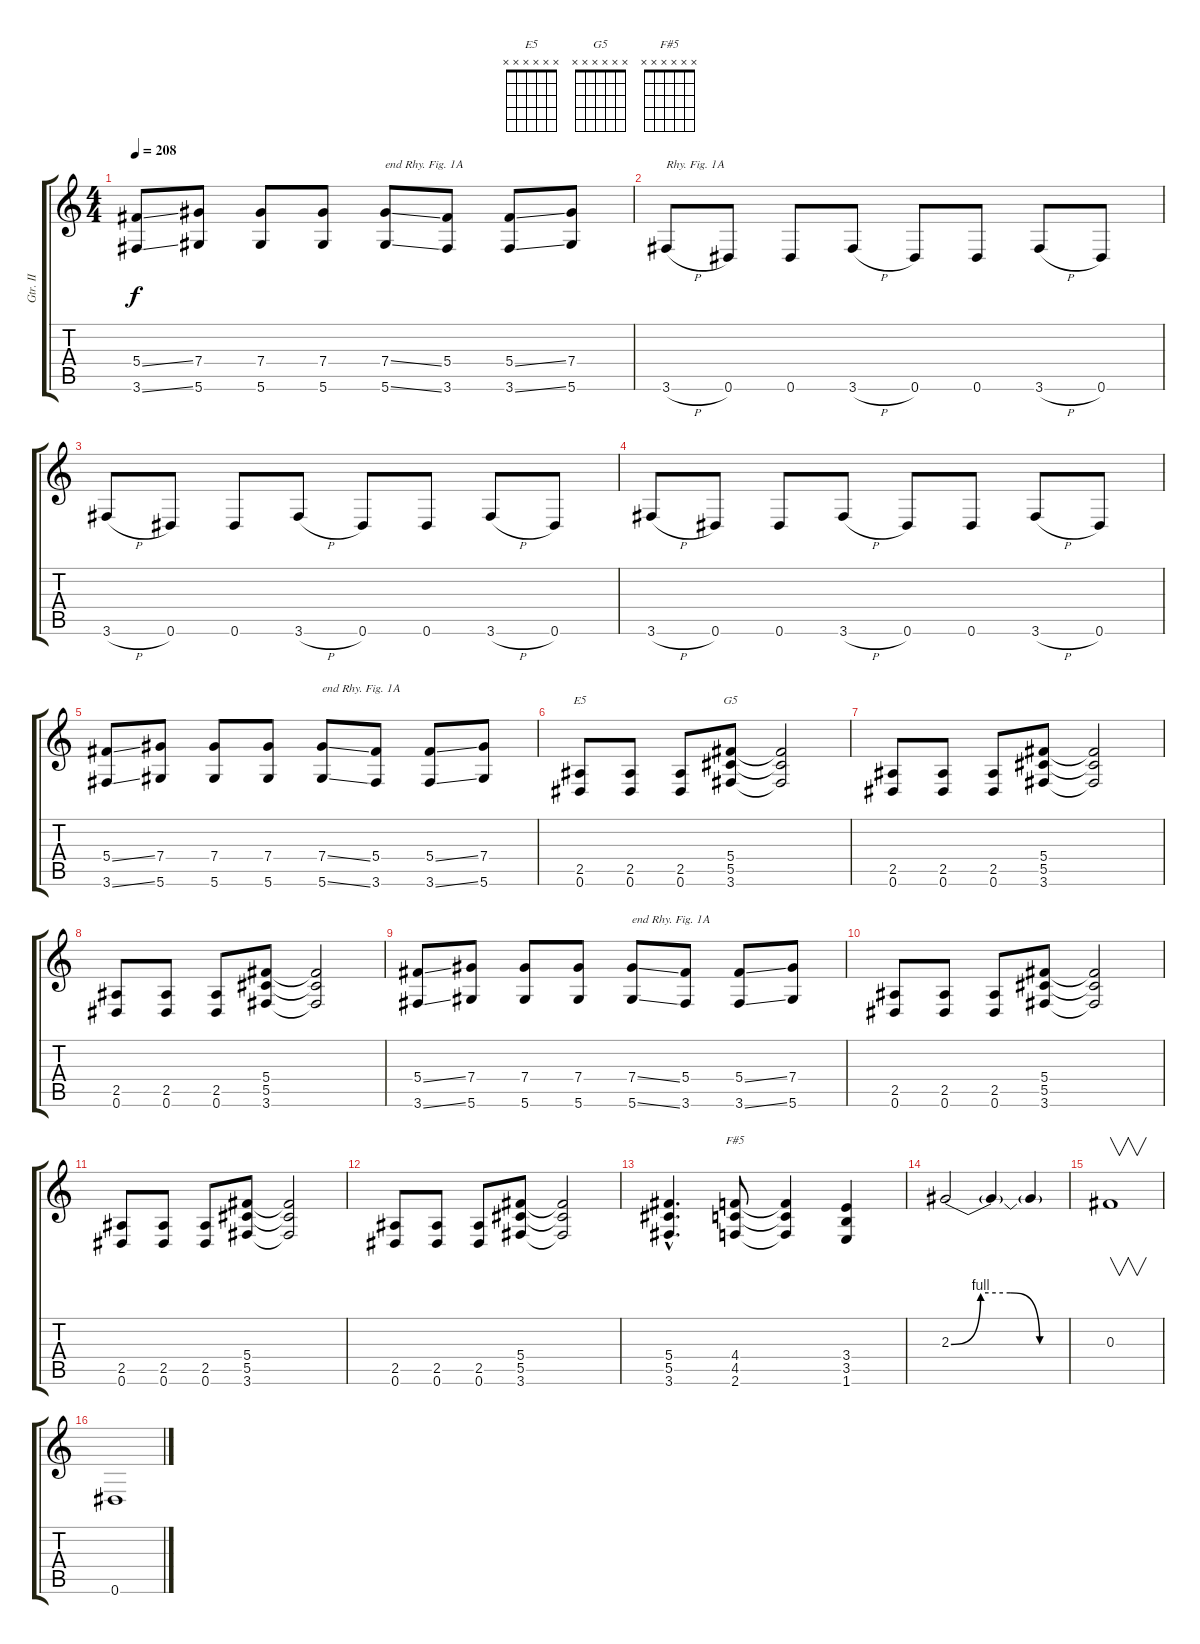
\track ("Gtr. II" "Gtr. II") {instrument distortionguitar}
\staff {score tabs}
\tuning (Eb4 Bb3 Gb3 Db3 Ab2 Eb2) {hide}
\chord ("E5" x x x x x x) {firstfret 0}
\chord ("G5" x x x x x x) {firstfret 0}
\chord ("F#5" x x x x x x) {firstfret 0}
\ts (4 4)
\tempo 208
\clef g2
\ks c
(5.4{ss} 3.6{ss}).8{dy f} (7.4 5.6).8 (7.4 5.6).8 (7.4 5.6).8 (7.4{ss} 5.6{ss}).8{txt "end Rhy. Fig. 1A"} (5.4 3.6).8 (5.4{ss} 3.6{ss}).8 (7.4 5.6).8 |
3.6{h}.8{txt "Rhy. Fig. 1A"} 0.6.8 0.6.8 3.6{h}.8 0.6.8 0.6.8 3.6{h}.8 0.6.8 |
3.6{h}.8 0.6.8 0.6.8 3.6{h}.8 0.6.8 0.6.8 3.6{h}.8 0.6.8 |
3.6{h}.8 0.6.8 0.6.8 3.6{h}.8 0.6.8 0.6.8 3.6{h}.8 0.6.8 |
(5.4{ss} 3.6{ss}).8 (7.4 5.6).8 (7.4 5.6).8 (7.4 5.6).8 (7.4{ss} 5.6{ss}).8{txt "end Rhy. Fig. 1A"} (5.4 3.6).8 (5.4{ss} 3.6{ss}).8 (7.4 5.6).8 |
(2.5 0.6).8{ch "E5"} (2.5 0.6).8 (2.5 0.6).8 (5.4 5.5 3.6).8{ch "G5"} (5.4{t} 5.5{t} 3.6{t}).2 |
(2.5 0.6).8 (2.5 0.6).8 (2.5 0.6).8 (5.4 5.5 3.6).8 (5.4{t} 5.5{t} 3.6{t}).2 |
(2.5 0.6).8 (2.5 0.6).8 (2.5 0.6).8 (5.4 5.5 3.6).8 (5.4{t} 5.5{t} 3.6{t}).2 |
(5.4{ss} 3.6{ss}).8 (7.4 5.6).8 (7.4 5.6).8 (7.4 5.6).8 (7.4{ss} 5.6{ss}).8{txt "end Rhy. Fig. 1A"} (5.4 3.6).8 (5.4{ss} 3.6{ss}).8 (7.4 5.6).8 |
(2.5 0.6).8 (2.5 0.6).8 (2.5 0.6).8 (5.4 5.5 3.6).8 (5.4{t} 5.5{t} 3.6{t}).2 |
(2.5 0.6).8 (2.5 0.6).8 (2.5 0.6).8 (5.4 5.5 3.6).8 (5.4{t} 5.5{t} 3.6{t}).2 |
(2.5 0.6).8 (2.5 0.6).8 (2.5 0.6).8 (5.4 5.5 3.6).8 (5.4{t} 5.5{t} 3.6{t}).2 |
(5.4{hac} 5.5{hac} 3.6{hac}).4{d} (4.4 4.5 2.6).8{ch "F#5"} (4.4{t} 4.5{t} 2.6{t}).4 (3.4 3.5 1.6).4 |
2.3{be (custom 0 0 15 4 30 4 45 0 60 0)}.2 2.3{t}.4 2.3{t}.4 |
0.3.1{v} |
0.6.1
